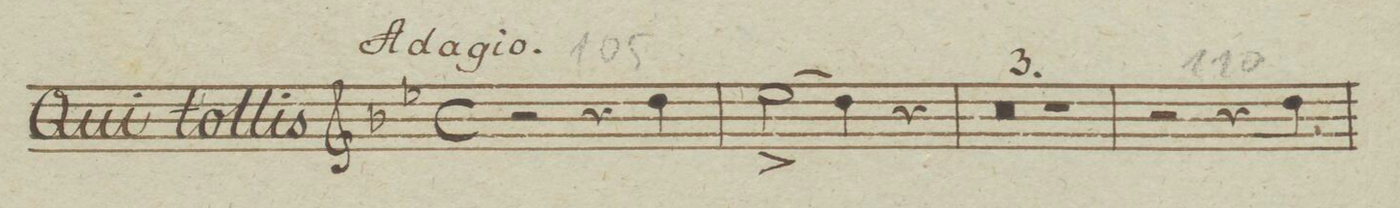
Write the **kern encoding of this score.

**kern	**dynam
*I"Flauto Secondo.	*
*clefG2	*
*k[b-e-]	*
*met(c)	*
*M4/4	*
2r	.
4r	.
4dd\	.
=106	=106
(2ee-^<\	.
4dd\)	.
4r	.
=107	=107
0r	.
=108	=108
=109	=109
1r	.
=110	=110
2r	.
4r	.
4dd\	.
=111	=111
*-	*-
